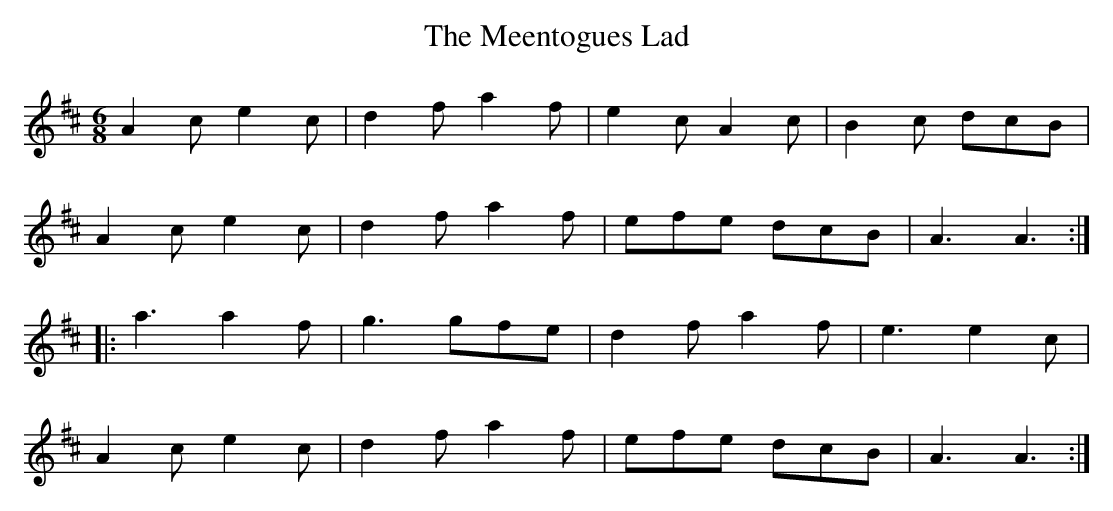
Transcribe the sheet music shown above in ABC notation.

X:1
T:Meentogues Lad, The
M:6/8
L:1/8
K:Amix
A2c e2c | d2f a2f | e2c A2c | B2c dcB |
A2c e2c | d2f a2f | efe dcB | A3 A3 :|
|: a3 a2f | g3 gfe | d2f a2f | e3 e2c |
A2c e2c | d2f a2f | efe dcB | A3 A3 :|
